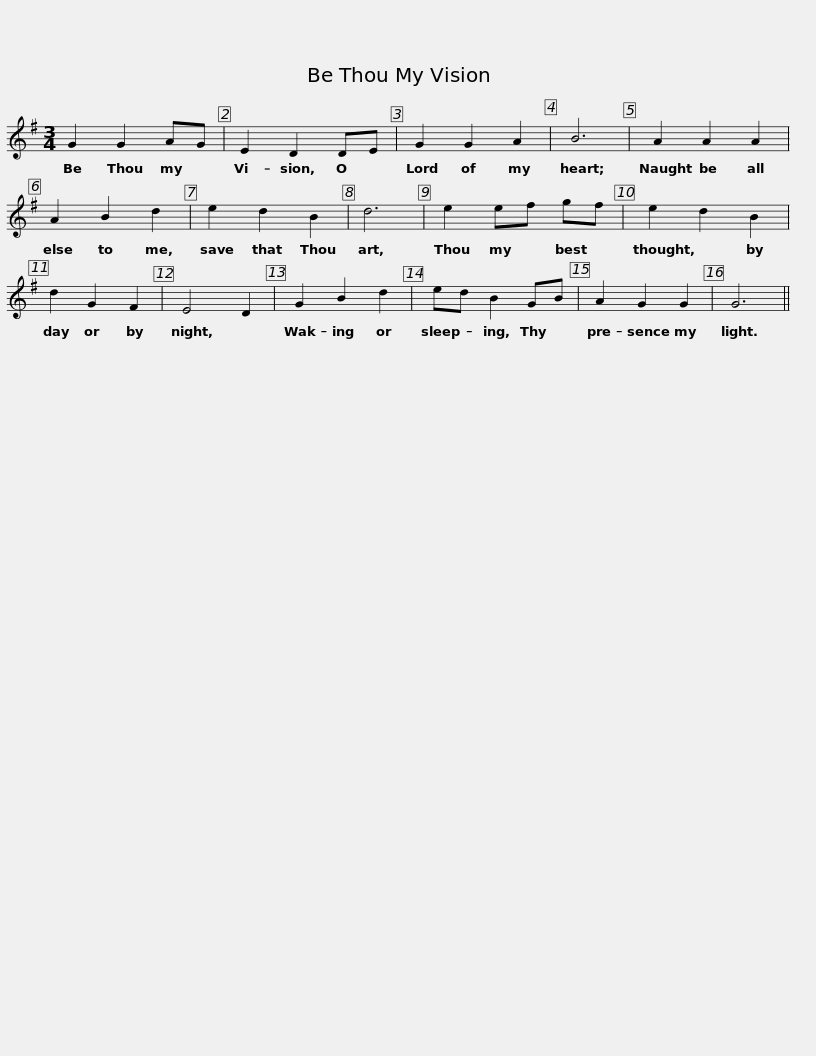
X:1
L:1/8
M:3/4
I:linebreak $
K:G
V:1 treble
V:1
 G2 G2 AG | E2 D2 DE | G2 G2 A2 | B6 | A2 A2 A2 | %5
 A2 B2 d2 | e2 d2 B2 | d6 |$ e2 ef gf | e2 d2 B2 | %10
 d2 G2 F2 | E4 D2 | G2 B2 d2 | ed B2 GB | A2 G2 G2 | %15
 G6 || %16
